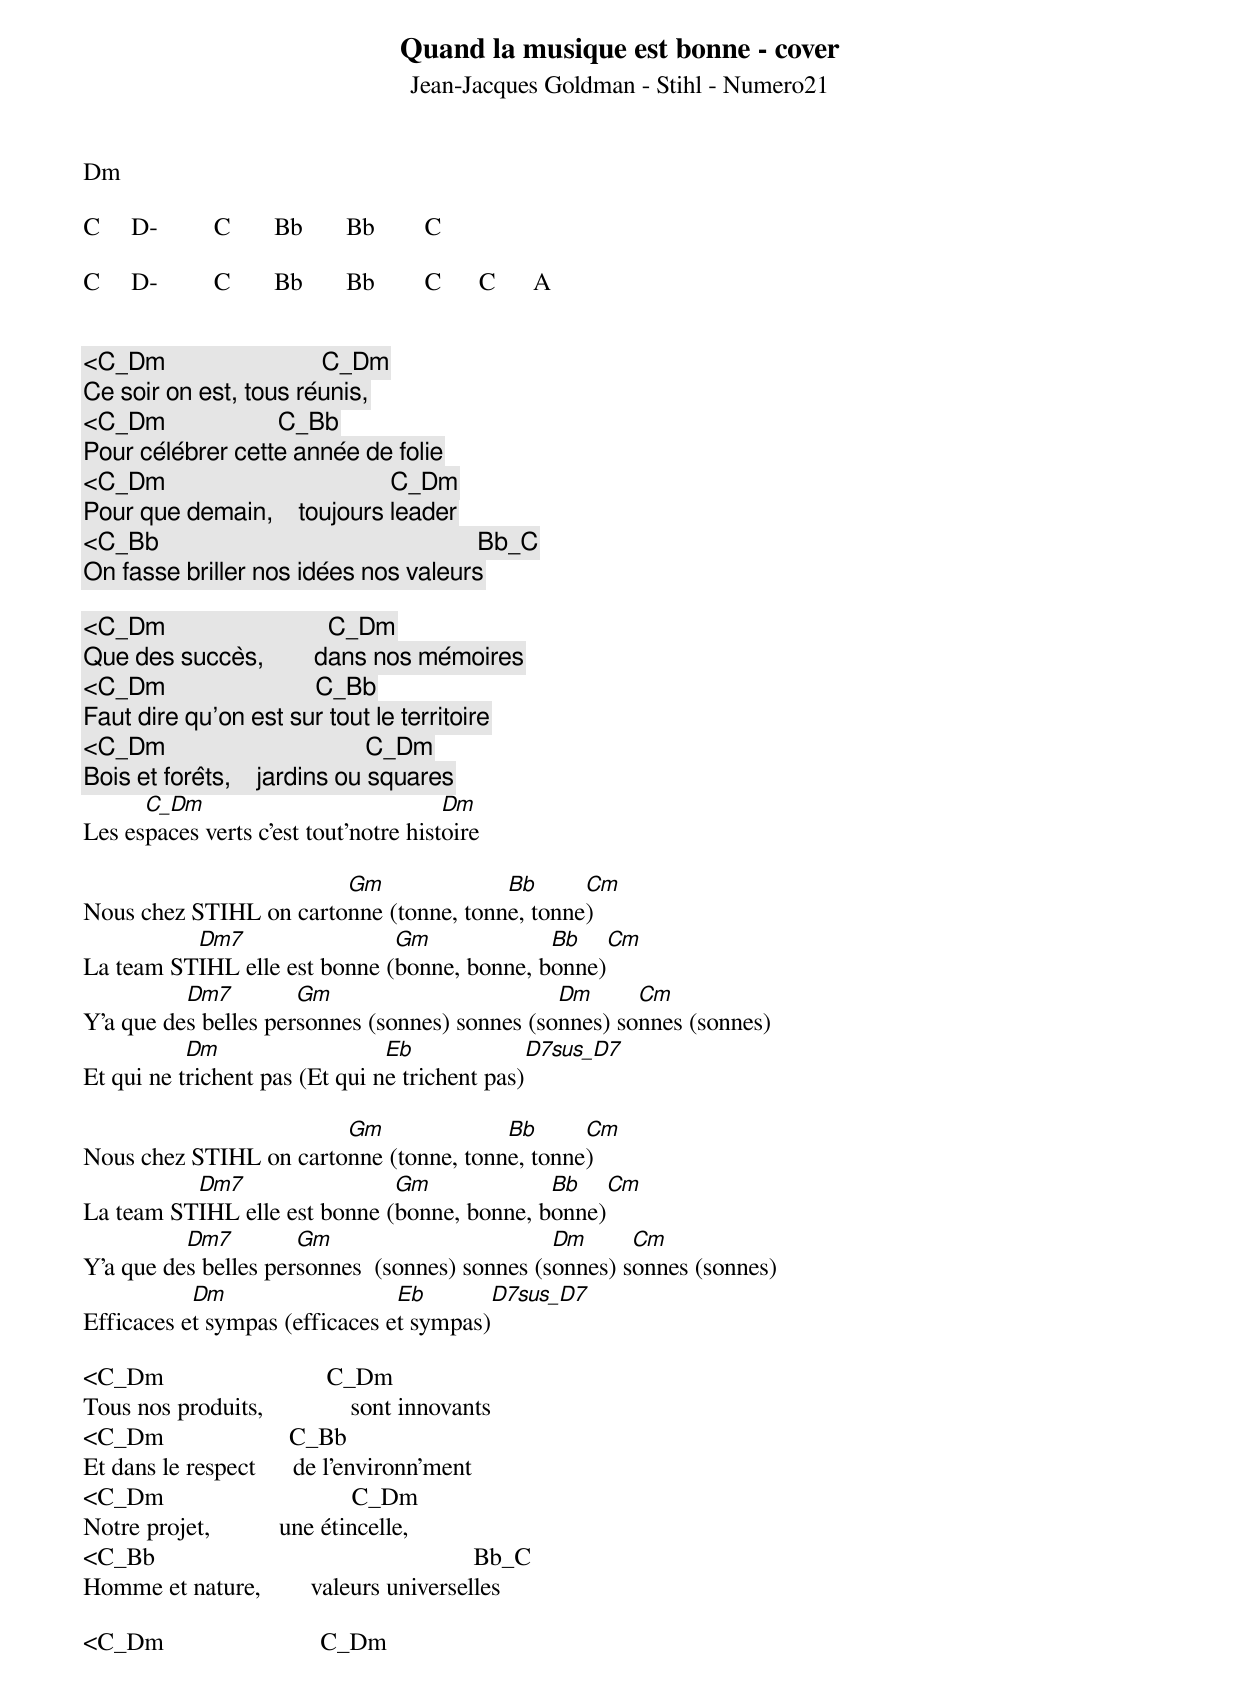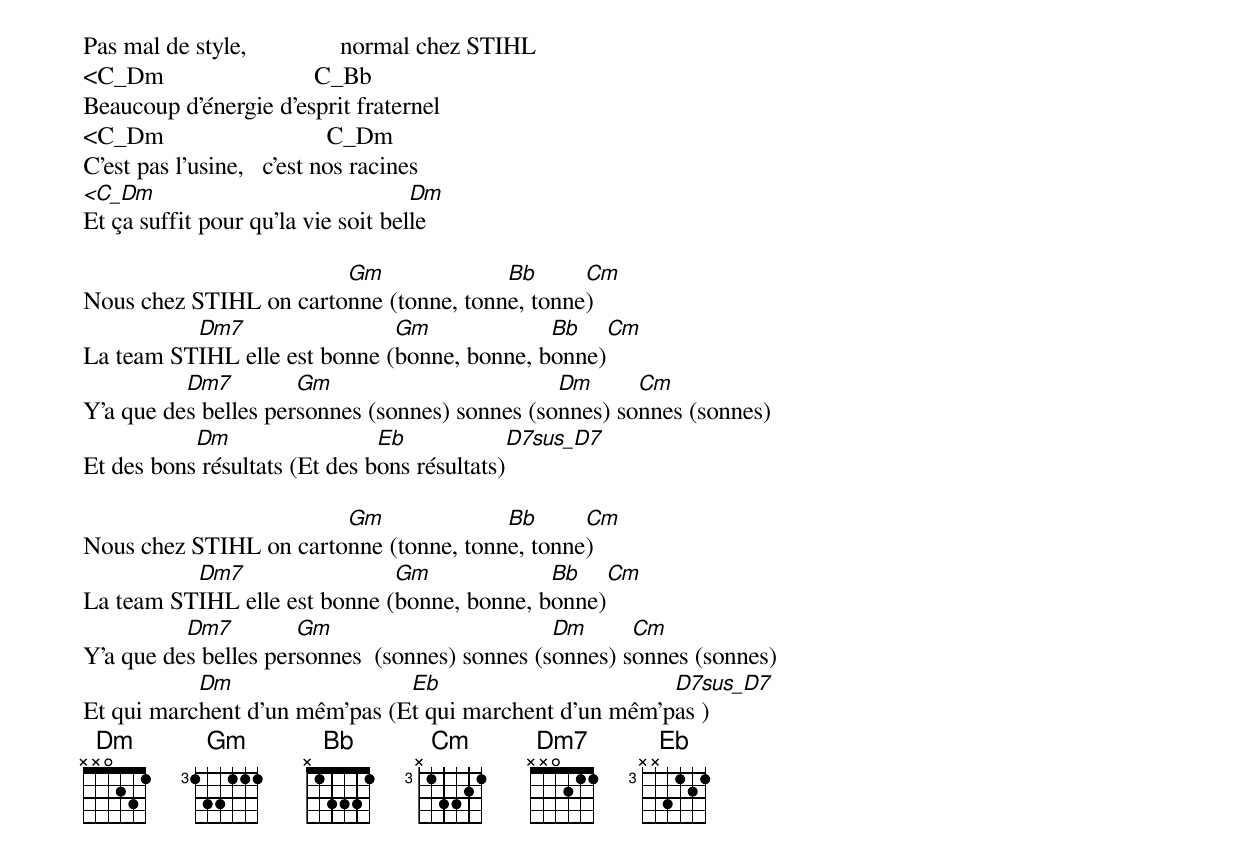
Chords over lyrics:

Quand la musique est bonne - cover
Jean-Jacques Goldman - Stihl - Numero21
Dm

C     D-         C       Bb       Bb        C

C     D-         C       Bb       Bb        C      C      A


<C_Dm			      C_Dm
Ce soir on est, tous réunis,
<C_Dm		       C_Bb
Pour célébrer cette année de folie
<C_Dm			                 C_Dm
Pour que demain,    toujours leader
<C_Bb							Bb_C
On fasse briller nos idées nos valeurs

<C_Dm			       C_Dm
Que des succès,	dans nos mémoires
<C_Dm		             C_Bb
Faut dire qu’on est sur tout le territoire
<C_Dm			             C_Dm
Bois et forêts,    jardins ou squares
      C_Dm                             Dm
Les espaces verts c’est tout’notre histoire

                        Gm 	        Bb  	Cm
Nous chez STIHL on cartonne (tonne, tonne, tonne)
          Dm7		      Gm	     Bb 	  Cm
La team STIHL elle est bonne (bonne, bonne, bonne)
          Dm7 	      Gm			Dm      Cm
Y’a que des belles personnes (sonnes) sonnes (sonnes) sonnes (sonnes)
           Dm		        Eb                        D7sus_D7
Et qui ne trichent pas (Et qui ne trichent pas)

                        Gm 	        Bb  	Cm
Nous chez STIHL on cartonne (tonne, tonne, tonne)
          Dm7		      Gm	     Bb 	  Cm
La team STIHL elle est bonne (bonne, bonne, bonne)
          Dm7 	      Gm			Dm      Cm
Y’a que des belles personnes  (sonnes) sonnes (sonnes) sonnes (sonnes)
           Dm		        Eb                        D7sus_D7
Efficaces et sympas (efficaces et sympas)

<C_Dm			       C_Dm
Tous nos produits,		sont innovants
<C_Dm		         C_Bb
Et dans le respect 	de l’environn’ment
<C_Dm			           C_Dm
Notre projet,		une étincelle,
<C_Bb							Bb_C
Homme et nature, 	valeurs universelles

<C_Dm			      C_Dm
Pas mal de style,		normal chez STIHL
<C_Dm		             C_Bb
Beaucoup d’énergie d’esprit fraternel
<C_Dm			       C_Dm
C'est pas l'usine,   c’est nos racines
<C_Dm                                Dm
Et ça suffit pour qu’la vie soit belle

                        Gm  	        Bb  	Cm
Nous chez STIHL on cartonne (tonne, tonne, tonne)
          Dm7		      Gm	     Bb 	  Cm
La team STIHL elle est bonne (bonne, bonne, bonne)
          Dm7 	      Gm			Dm      Cm
Y’a que des belles personnes (sonnes) sonnes (sonnes) sonnes (sonnes)
           Dm		        Eb                        D7sus_D7
Et des bons résultats (Et des bons résultats)

                        Gm 	        Bb  	Cm
Nous chez STIHL on cartonne (tonne, tonne, tonne)
          Dm7		      Gm	     Bb 	  Cm
La team STIHL elle est bonne (bonne, bonne, bonne)
          Dm7 	      Gm			Dm      Cm
Y’a que des belles personnes  (sonnes) sonnes (sonnes) sonnes (sonnes)
           Dm		        Eb                        D7sus_D7
Et qui marchent d’un mêm’pas (Et qui marchent d’un mêm’pas )
